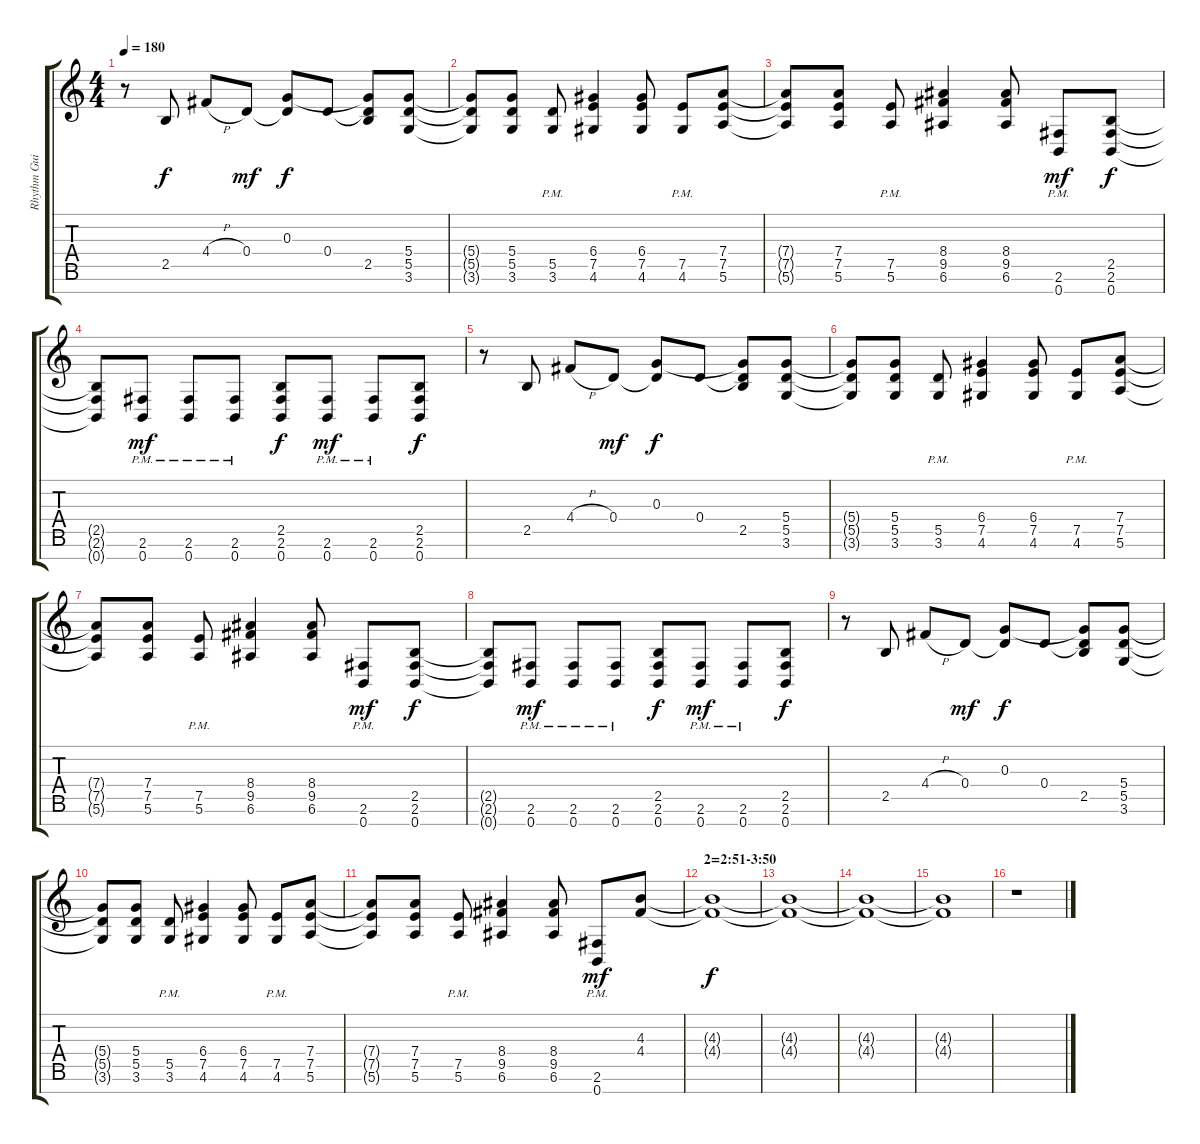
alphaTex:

\track ("Rhythm Guitar" "Rhythm Gui") {instrument distortionguitar}
\staff {score tabs}
\tuning (E4 B3 G3 D3 A2 E2 B1) {hide}
\ts (4 4)
\tempo 180
\clef g2
\ks c
r.8{dy f} 2.5.8 4.4{h}.8 0.4.8{dy mf} (0.3 0.4{t}).8{dy f} 0.4.8 (0.3{t} 0.4{t} 2.5).8 (5.4 5.5 3.6).8 |
(5.4{t} 5.5{t} 3.6{t}).8 (5.4 5.5 3.6).8 (5.5{pm} 3.6{pm}).8 (6.4 7.5 4.6).4 (6.4 7.5 4.6).8 (7.5{pm} 4.6{pm}).8 (7.4 7.5 5.6).8 |
(7.4{t} 7.5{t} 5.6{t}).8 (7.4 7.5 5.6).8 (7.5{pm} 5.6{pm}).8 (8.4 9.5 6.6).4 (8.4 9.5 6.6).8 (2.6{pm} 0.7{pm}).8{dy mf} (2.5 2.6 0.7).8{dy f} |
(2.5{t} 2.6{t} 0.7{t}).8 (2.6{pm} 0.7{pm}).8{dy mf} (2.6{pm} 0.7{pm}).8 (2.6{pm} 0.7{pm}).8 (2.5 2.6 0.7).8{dy f} (2.6{pm} 0.7{pm}).8{dy mf} (2.6{pm} 0.7{pm}).8 (2.5 2.6 0.7).8{dy f} |
r.8 2.5.8 4.4{h}.8 0.4.8{dy mf} (0.3 0.4{t}).8{dy f} 0.4.8 (0.3{t} 0.4{t} 2.5).8 (5.4 5.5 3.6).8 |
(5.4{t} 5.5{t} 3.6{t}).8 (5.4 5.5 3.6).8 (5.5{pm} 3.6{pm}).8 (6.4 7.5 4.6).4 (6.4 7.5 4.6).8 (7.5{pm} 4.6{pm}).8 (7.4 7.5 5.6).8 |
(7.4{t} 7.5{t} 5.6{t}).8 (7.4 7.5 5.6).8 (7.5{pm} 5.6{pm}).8 (8.4 9.5 6.6).4 (8.4 9.5 6.6).8 (2.6{pm} 0.7{pm}).8{dy mf} (2.5 2.6 0.7).8{dy f} |
(2.5{t} 2.6{t} 0.7{t}).8 (2.6{pm} 0.7{pm}).8{dy mf} (2.6{pm} 0.7{pm}).8 (2.6{pm} 0.7{pm}).8 (2.5 2.6 0.7).8{dy f} (2.6{pm} 0.7{pm}).8{dy mf} (2.6{pm} 0.7{pm}).8 (2.5 2.6 0.7).8{dy f} |
r.8 2.5.8 4.4{h}.8 0.4.8{dy mf} (0.3 0.4{t}).8{dy f} 0.4.8 (0.3{t} 0.4{t} 2.5).8 (5.4 5.5 3.6).8 |
(5.4{t} 5.5{t} 3.6{t}).8 (5.4 5.5 3.6).8 (5.5{pm} 3.6{pm}).8 (6.4 7.5 4.6).4 (6.4 7.5 4.6).8 (7.5{pm} 4.6{pm}).8 (7.4 7.5 5.6).8 |
(7.4{t} 7.5{t} 5.6{t}).8 (7.4 7.5 5.6).8 (7.5{pm} 5.6{pm}).8 (8.4 9.5 6.6).4 (8.4 9.5 6.6).8 (2.6{pm} 0.7{pm}).8{dy mf} (4.3 4.4).8{volume 0} |
\section ("" "2=2:51-3:50")
(4.3{t} 4.4{t}).1{dy f} |
(4.3{t} 4.4{t}).1 |
(4.3{t} 4.4{t}).1 |
(4.3{t} 4.4{t}).1 |
r.1
